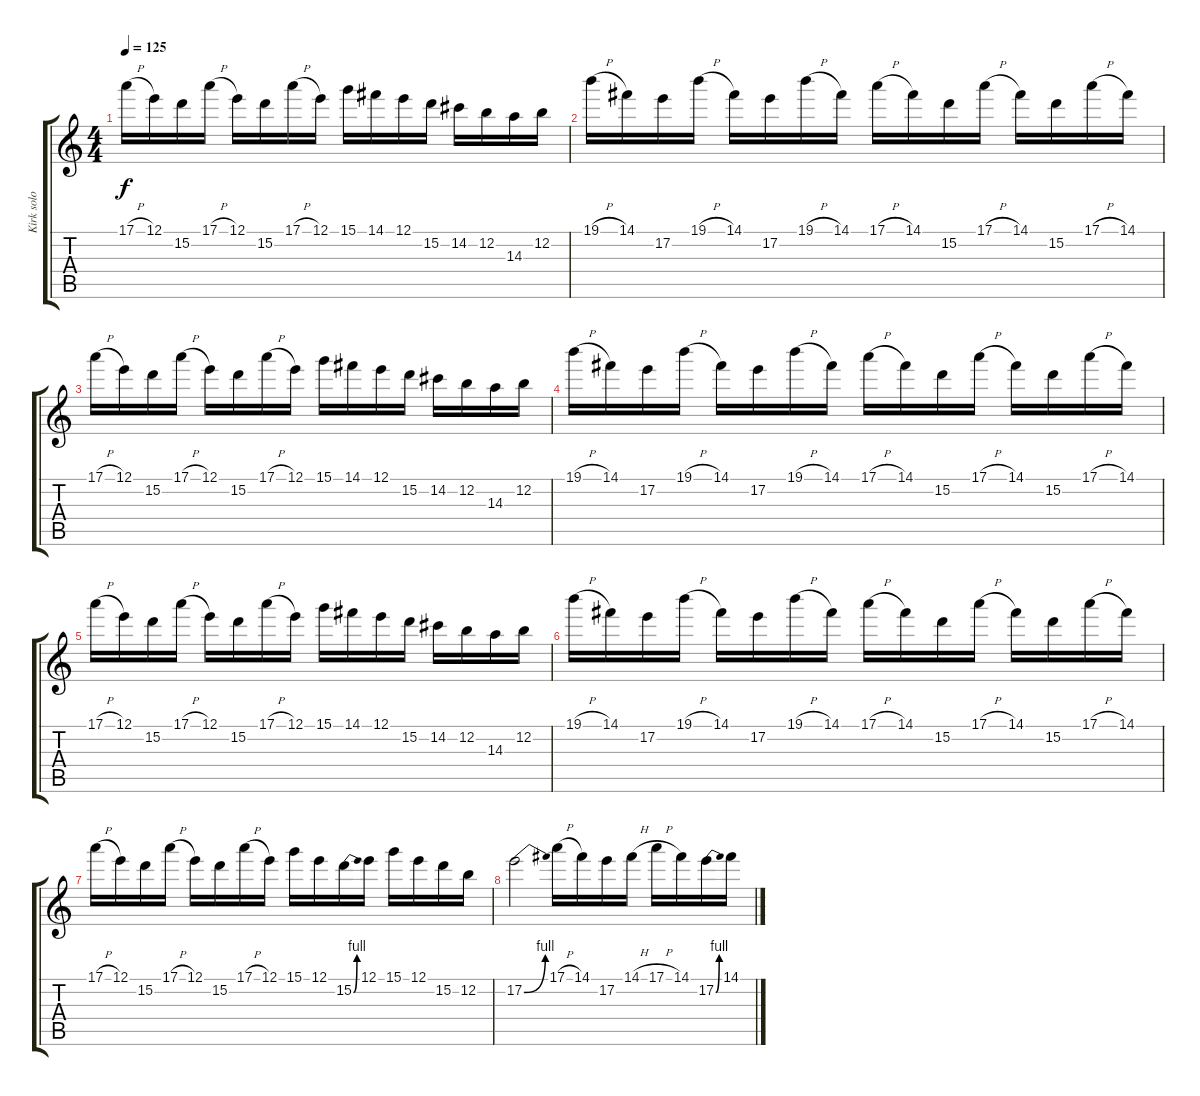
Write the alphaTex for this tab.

\track ("Kirk solo" "Kirk solo") {instrument overdrivenguitar}
\staff {score tabs}
\tuning (E4 B3 G3 D3 A2 E2) {hide}
\ts (4 4)
\tempo 125
\clef g2
\ks c
17.1{h}.16{dy f} 12.1.16 15.2.16 17.1{h}.16 12.1.16 15.2.16 17.1{h}.16 12.1.16 15.1.16 14.1.16 12.1.16 15.2.16 14.2.16 12.2.16 14.3.16 12.2.16 |
19.1{h}.16 14.1.16 17.2.16 19.1{h}.16 14.1.16 17.2.16 19.1{h}.16 14.1.16 17.1{h}.16 14.1.16 15.2.16 17.1{h}.16 14.1.16 15.2.16 17.1{h}.16 14.1.16 |
17.1{h}.16 12.1.16 15.2.16 17.1{h}.16 12.1.16 15.2.16 17.1{h}.16 12.1.16 15.1.16 14.1.16 12.1.16 15.2.16 14.2.16 12.2.16 14.3.16 12.2.16 |
19.1{h}.16 14.1.16 17.2.16 19.1{h}.16 14.1.16 17.2.16 19.1{h}.16 14.1.16 17.1{h}.16 14.1.16 15.2.16 17.1{h}.16 14.1.16 15.2.16 17.1{h}.16 14.1.16 |
17.1{h}.16 12.1.16 15.2.16 17.1{h}.16 12.1.16 15.2.16 17.1{h}.16 12.1.16 15.1.16 14.1.16 12.1.16 15.2.16 14.2.16 12.2.16 14.3.16 12.2.16 |
19.1{h}.16 14.1.16 17.2.16 19.1{h}.16 14.1.16 17.2.16 19.1{h}.16 14.1.16 17.1{h}.16 14.1.16 15.2.16 17.1{h}.16 14.1.16 15.2.16 17.1{h}.16 14.1.16 |
17.1{h}.16 12.1.16 15.2.16 17.1{h}.16 12.1.16 15.2.16 17.1{h}.16 12.1.16 15.1.16 12.1.16 15.2{be (bend 0 0 60 4)}.16 12.1.16 15.1.16 12.1.16 15.2.16 12.2.16 |
17.2{be (bend 0 0 60 4)}.2 17.1{h}.16 14.1.16 17.2.16 14.1{h}.16 17.1{h}.16 14.1.16 17.2{be (bend 0 0 60 4)}.16 14.1.16
